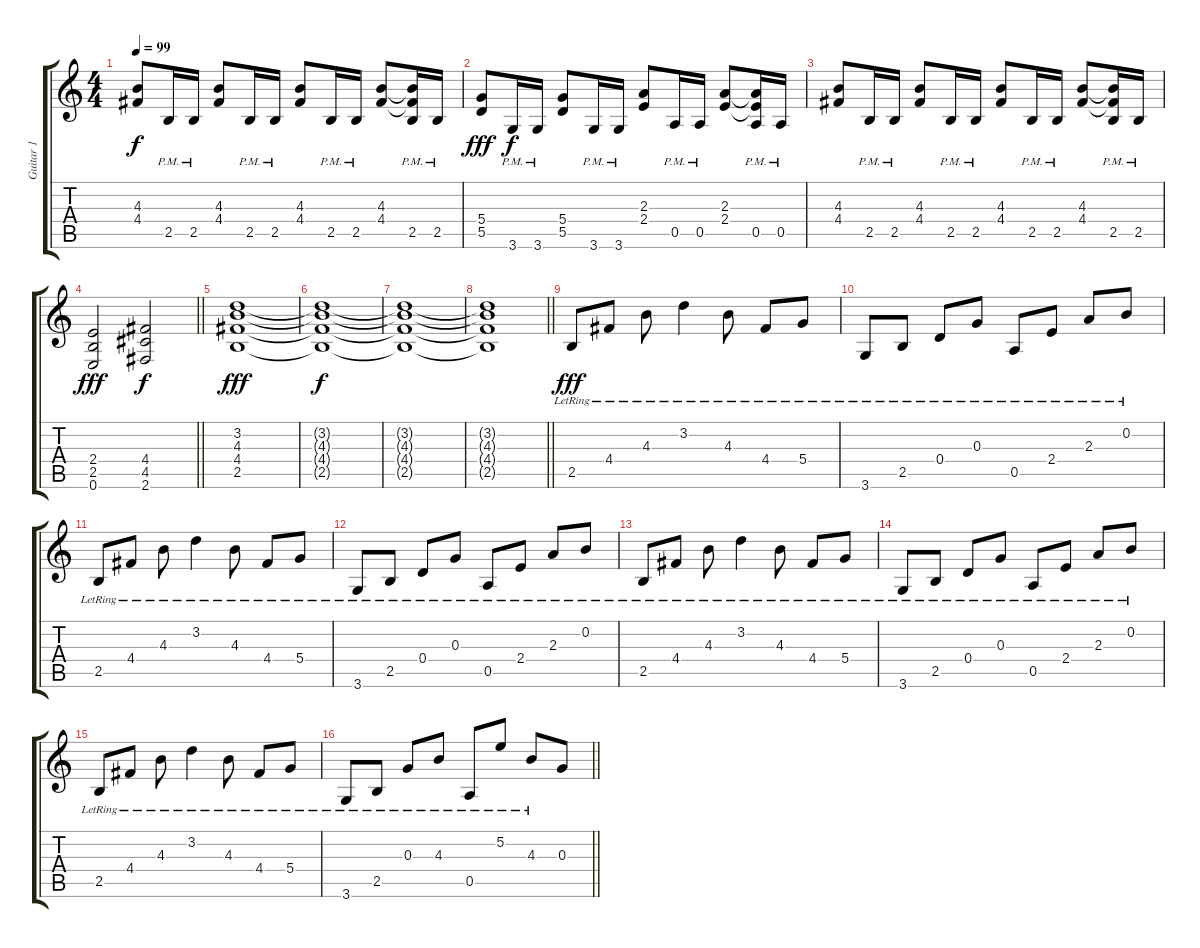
\track ("Guitar 1" "Guitar 1") {instrument acousticguitarsteel}
\staff {score tabs}
\tuning (E4 B3 G3 D3 A2 E2) {hide}
\ts (4 4)
\tempo 99
\clef g2
\ks c
(4.3 4.4).8{dy f} 2.5{pm}.16 2.5{pm}.16 (4.3 4.4).8 2.5{pm}.16 2.5{pm}.16 (4.3 4.4).8 2.5{pm}.16 2.5{pm}.16 (4.3 4.4).8 (4.3{t} 4.4{t} 2.5{pm}).16 2.5{pm}.16 |
(5.4 5.5).8{dy fff} 3.6{pm}.16{dy f} 3.6{pm}.16 (5.4 5.5).8 3.6{pm}.16 3.6{pm}.16 (2.3 2.4).8 0.5{pm}.16 0.5{pm}.16 (2.3 2.4).8 (2.3{t} 2.4{t} 0.5{pm}).16 0.5{pm}.16 |
(4.3 4.4).8 2.5{pm}.16 2.5{pm}.16 (4.3 4.4).8 2.5{pm}.16 2.5{pm}.16 (4.3 4.4).8 2.5{pm}.16 2.5{pm}.16 (4.3 4.4).8 (4.3{t} 4.4{t} 2.5{pm}).16 2.5{pm}.16 |
\barLineRight lightlight
(2.4 2.5 0.6).2{dy fff} (4.4 4.5 2.6).2{dy f} |
(3.2 4.3 4.4 2.5).1{dy fff} |
(3.2{t} 4.3{t} 4.4{t} 2.5{t}).1{dy f} |
(3.2{t} 4.3{t} 4.4{t} 2.5{t}).1 |
\barLineRight lightlight
(3.2{t} 4.3{t} 4.4{t} 2.5{t}).1 |
2.5{lr}.8{dy fff instrument acousticguitarsteel} 4.4{lr}.8 4.3{lr}.8 3.2{lr}.4 4.3{lr}.8 4.4{lr}.8 5.4{lr}.8 |
3.6{lr}.8 2.5{lr}.8 0.4{lr}.8 0.3{lr}.8 0.5{lr}.8 2.4{lr}.8 2.3{lr}.8 0.2{lr}.8 |
2.5{lr}.8 4.4{lr}.8 4.3{lr}.8 3.2{lr}.4 4.3{lr}.8 4.4{lr}.8 5.4{lr}.8 |
3.6{lr}.8 2.5{lr}.8 0.4{lr}.8 0.3{lr}.8 0.5{lr}.8 2.4{lr}.8 2.3{lr}.8 0.2{lr}.8 |
2.5{lr}.8 4.4{lr}.8 4.3{lr}.8 3.2{lr}.4 4.3{lr}.8 4.4{lr}.8 5.4{lr}.8 |
3.6{lr}.8 2.5{lr}.8 0.4{lr}.8 0.3{lr}.8 0.5{lr}.8 2.4{lr}.8 2.3{lr}.8 0.2{lr}.8 |
2.5{lr}.8 4.4{lr}.8 4.3{lr}.8 3.2{lr}.4 4.3{lr}.8 4.4{lr}.8 5.4{lr}.8 |
\barLineRight lightlight
3.6{lr}.8 2.5{lr}.8 0.3{lr}.8 4.3{lr}.8 0.5{lr}.8 5.2{lr}.8 4.3{lr}.8 0.3.8
